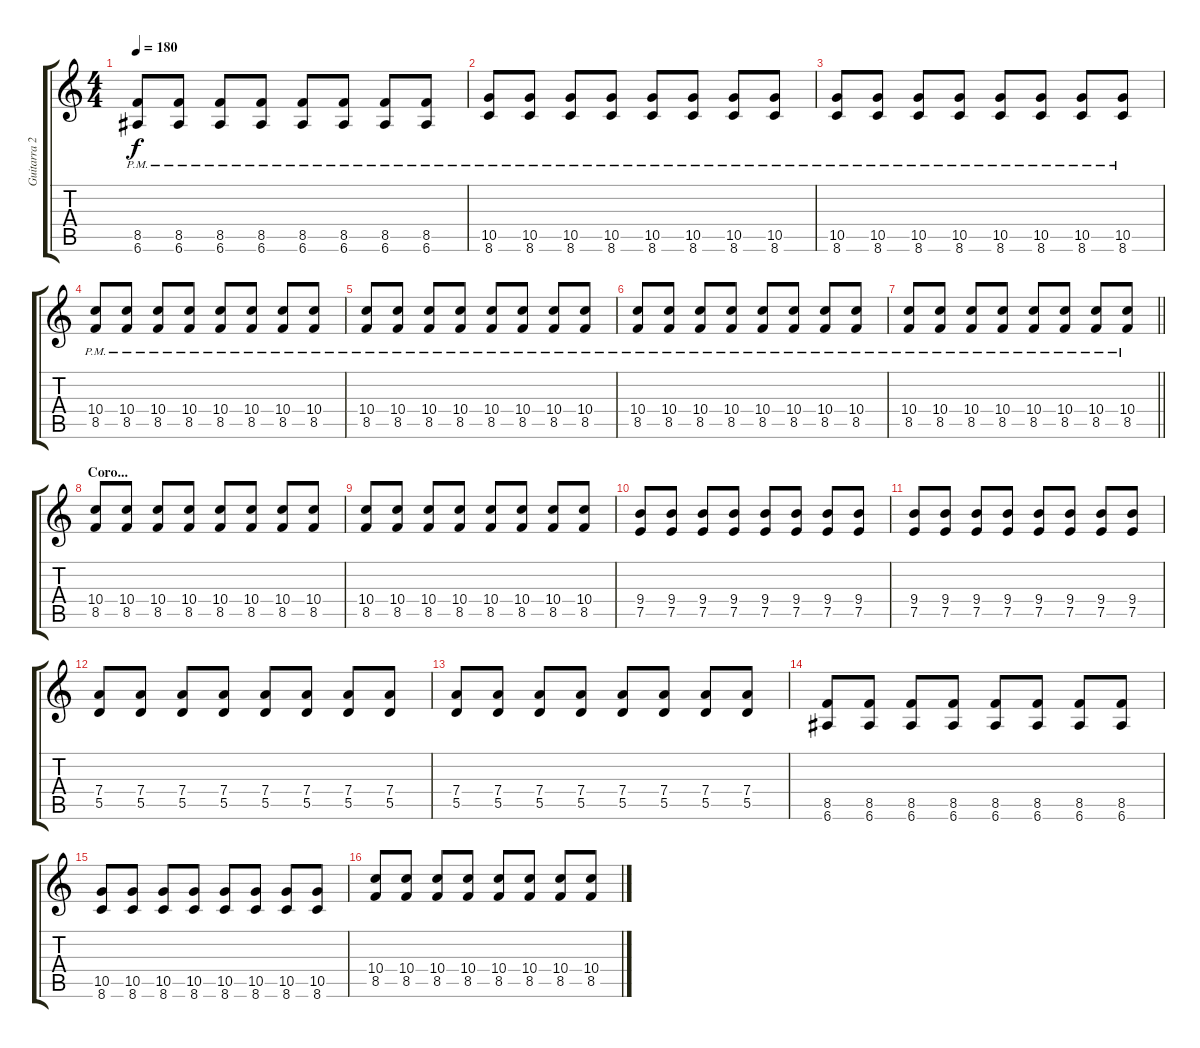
\track ("Guitarra 2" "Guitarra 2") {instrument distortionguitar}
\staff {score tabs}
\tuning (E4 B3 G3 D3 A2 E2) {hide}
\ts (4 4)
\tempo 180
\clef g2
\ks c
(8.5{pm} 6.6{pm}).8{dy f} (8.5{pm} 6.6{pm}).8 (8.5{pm} 6.6{pm}).8 (8.5{pm} 6.6{pm}).8 (8.5{pm} 6.6{pm}).8 (8.5{pm} 6.6{pm}).8 (8.5{pm} 6.6{pm}).8 (8.5{pm} 6.6{pm}).8 |
(10.5{pm} 8.6{pm}).8 (10.5{pm} 8.6{pm}).8 (10.5{pm} 8.6{pm}).8 (10.5{pm} 8.6{pm}).8 (10.5{pm} 8.6{pm}).8 (10.5{pm} 8.6{pm}).8 (10.5{pm} 8.6{pm}).8 (10.5{pm} 8.6{pm}).8 |
(10.5{pm} 8.6{pm}).8 (10.5{pm} 8.6{pm}).8 (10.5{pm} 8.6{pm}).8 (10.5{pm} 8.6{pm}).8 (10.5{pm} 8.6{pm}).8 (10.5{pm} 8.6{pm}).8 (10.5{pm} 8.6{pm}).8 (10.5{pm} 8.6{pm}).8 |
(10.4{pm} 8.5{pm}).8 (10.4{pm} 8.5{pm}).8 (10.4{pm} 8.5{pm}).8 (10.4{pm} 8.5{pm}).8 (10.4{pm} 8.5{pm}).8 (10.4{pm} 8.5{pm}).8 (10.4{pm} 8.5{pm}).8 (10.4{pm} 8.5{pm}).8 |
(10.4{pm} 8.5{pm}).8 (10.4{pm} 8.5{pm}).8 (10.4{pm} 8.5{pm}).8 (10.4{pm} 8.5{pm}).8 (10.4{pm} 8.5{pm}).8 (10.4{pm} 8.5{pm}).8 (10.4{pm} 8.5{pm}).8 (10.4{pm} 8.5{pm}).8 |
(10.4{pm} 8.5{pm}).8 (10.4{pm} 8.5{pm}).8 (10.4{pm} 8.5{pm}).8 (10.4{pm} 8.5{pm}).8 (10.4{pm} 8.5{pm}).8 (10.4{pm} 8.5{pm}).8 (10.4{pm} 8.5{pm}).8 (10.4{pm} 8.5{pm}).8 |
\barLineRight lightlight
(10.4{pm} 8.5{pm}).8 (10.4{pm} 8.5{pm}).8 (10.4{pm} 8.5{pm}).8 (10.4{pm} 8.5{pm}).8 (10.4{pm} 8.5{pm}).8 (10.4{pm} 8.5{pm}).8 (10.4{pm} 8.5{pm}).8 (10.4{pm} 8.5{pm}).8 |
\section ("" "Coro...")
(10.4 8.5).8 (10.4 8.5).8 (10.4 8.5).8 (10.4 8.5).8 (10.4 8.5).8 (10.4 8.5).8 (10.4 8.5).8 (10.4 8.5).8 |
(10.4 8.5).8 (10.4 8.5).8 (10.4 8.5).8 (10.4 8.5).8 (10.4 8.5).8 (10.4 8.5).8 (10.4 8.5).8 (10.4 8.5).8 |
(9.4 7.5).8 (9.4 7.5).8 (9.4 7.5).8 (9.4 7.5).8 (9.4 7.5).8 (9.4 7.5).8 (9.4 7.5).8 (9.4 7.5).8 |
(9.4 7.5).8 (9.4 7.5).8 (9.4 7.5).8 (9.4 7.5).8 (9.4 7.5).8 (9.4 7.5).8 (9.4 7.5).8 (9.4 7.5).8 |
(7.4 5.5).8 (7.4 5.5).8 (7.4 5.5).8 (7.4 5.5).8 (7.4 5.5).8 (7.4 5.5).8 (7.4 5.5).8 (7.4 5.5).8 |
(7.4 5.5).8 (7.4 5.5).8 (7.4 5.5).8 (7.4 5.5).8 (7.4 5.5).8 (7.4 5.5).8 (7.4 5.5).8 (7.4 5.5).8 |
(8.5 6.6).8 (8.5 6.6).8 (8.5 6.6).8 (8.5 6.6).8 (8.5 6.6).8 (8.5 6.6).8 (8.5 6.6).8 (8.5 6.6).8 |
(10.5 8.6).8 (10.5 8.6).8 (10.5 8.6).8 (10.5 8.6).8 (10.5 8.6).8 (10.5 8.6).8 (10.5 8.6).8 (10.5 8.6).8 |
(10.4 8.5).8 (10.4 8.5).8 (10.4 8.5).8 (10.4 8.5).8 (10.4 8.5).8 (10.4 8.5).8 (10.4 8.5).8 (10.4 8.5).8
